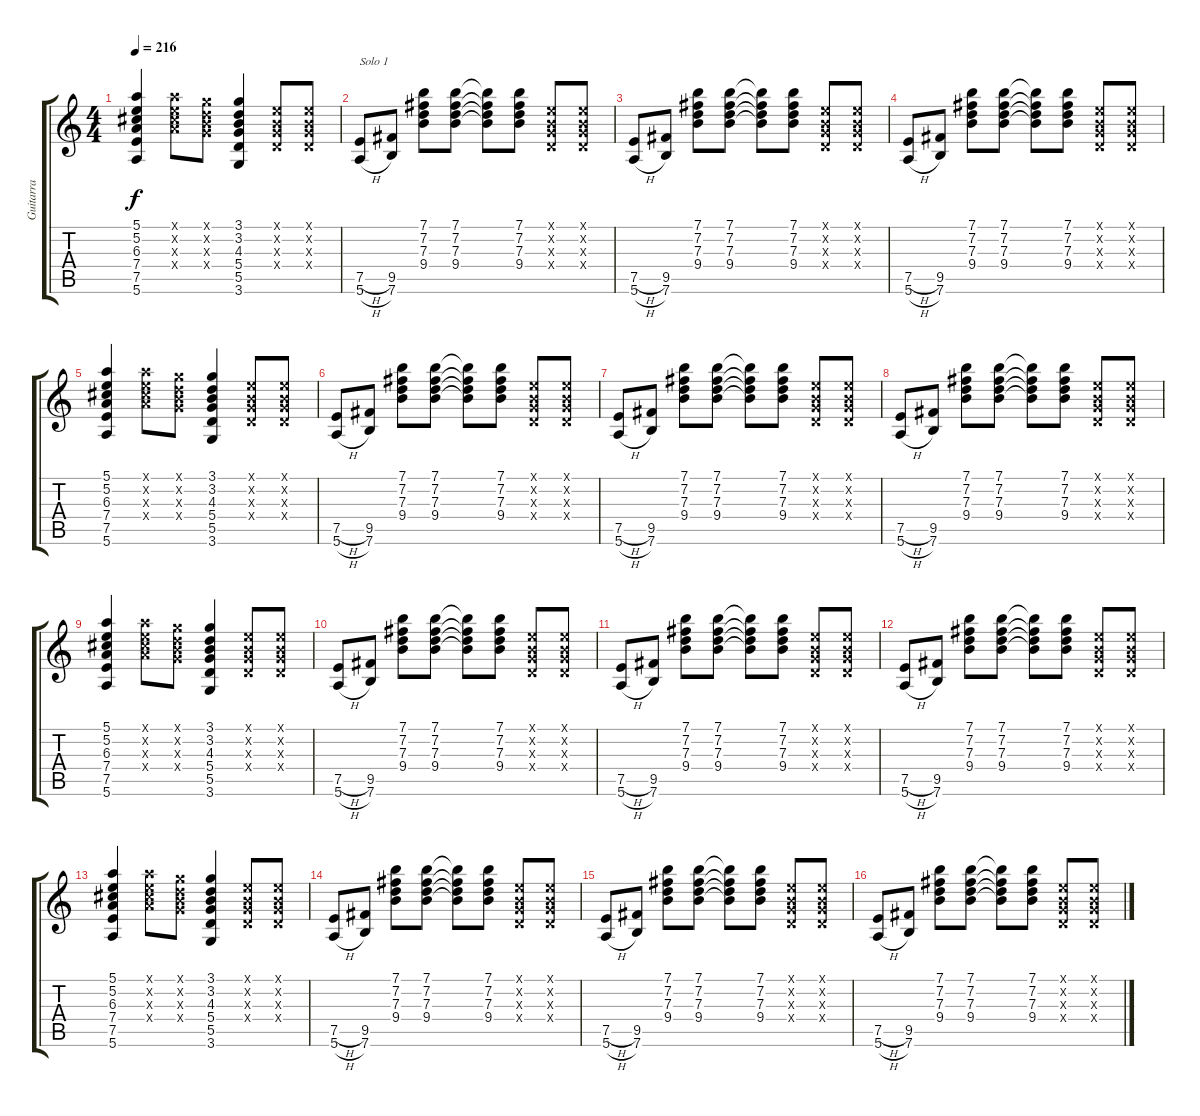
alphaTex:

\track ("Guitarra" "Guitarra") {instrument acousticguitarnylon}
\staff {score tabs}
\tuning (E4 B3 G3 D3 A2 E2) {hide}
\ts (4 4)
\tempo 216
\clef g2
\ks c
(5.1 5.2 6.3 7.4 7.5 5.6).4{dy f} (5.1{x} 5.2{x} 6.3{x} 7.4{x}).8 (3.1{x} 3.2{x} 4.3{x} 5.4{x}).8 (3.1 3.2 4.3 5.4 5.5 3.6).4 (0.1{x} 0.2{x} 0.3{x} 0.4{x}).8 (0.1{x} 0.2{x} 0.3{x} 0.4{x}).8 |
(7.5{h} 5.6{h}).8{txt "Solo 1"} (9.5 7.6).8 (7.1 7.2 7.3 9.4).8 (7.1 7.2 7.3 9.4).8 (7.1{t} 7.2{t} 7.3{t} 9.4{t}).8 (7.1 7.2 7.3 9.4).8 (0.1{x} 0.2{x} 0.3{x} 0.4{x}).8 (0.1{x} 0.2{x} 0.3{x} 0.4{x}).8 |
(7.5{h} 5.6{h}).8 (9.5 7.6).8 (7.1 7.2 7.3 9.4).8 (7.1 7.2 7.3 9.4).8 (7.1{t} 7.2{t} 7.3{t} 9.4{t}).8 (7.1 7.2 7.3 9.4).8 (0.1{x} 0.2{x} 0.3{x} 0.4{x}).8 (0.1{x} 0.2{x} 0.3{x} 0.4{x}).8 |
(7.5{h} 5.6{h}).8 (9.5 7.6).8 (7.1 7.2 7.3 9.4).8 (7.1 7.2 7.3 9.4).8 (7.1{t} 7.2{t} 7.3{t} 9.4{t}).8 (7.1 7.2 7.3 9.4).8 (0.1{x} 0.2{x} 0.3{x} 0.4{x}).8 (0.1{x} 0.2{x} 0.3{x} 0.4{x}).8 |
(5.1 5.2 6.3 7.4 7.5 5.6).4 (5.1{x} 5.2{x} 6.3{x} 7.4{x}).8 (3.1{x} 3.2{x} 4.3{x} 5.4{x}).8 (3.1 3.2 4.3 5.4 5.5 3.6).4 (0.1{x} 0.2{x} 0.3{x} 0.4{x}).8 (0.1{x} 0.2{x} 0.3{x} 0.4{x}).8 |
(7.5{h} 5.6{h}).8 (9.5 7.6).8 (7.1 7.2 7.3 9.4).8 (7.1 7.2 7.3 9.4).8 (7.1{t} 7.2{t} 7.3{t} 9.4{t}).8 (7.1 7.2 7.3 9.4).8 (0.1{x} 0.2{x} 0.3{x} 0.4{x}).8 (0.1{x} 0.2{x} 0.3{x} 0.4{x}).8 |
(7.5{h} 5.6{h}).8 (9.5 7.6).8 (7.1 7.2 7.3 9.4).8 (7.1 7.2 7.3 9.4).8 (7.1{t} 7.2{t} 7.3{t} 9.4{t}).8 (7.1 7.2 7.3 9.4).8 (0.1{x} 0.2{x} 0.3{x} 0.4{x}).8 (0.1{x} 0.2{x} 0.3{x} 0.4{x}).8 |
(7.5{h} 5.6{h}).8 (9.5 7.6).8 (7.1 7.2 7.3 9.4).8 (7.1 7.2 7.3 9.4).8 (7.1{t} 7.2{t} 7.3{t} 9.4{t}).8 (7.1 7.2 7.3 9.4).8 (0.1{x} 0.2{x} 0.3{x} 0.4{x}).8 (0.1{x} 0.2{x} 0.3{x} 0.4{x}).8 |
(5.1 5.2 6.3 7.4 7.5 5.6).4 (5.1{x} 5.2{x} 6.3{x} 7.4{x}).8 (3.1{x} 3.2{x} 4.3{x} 5.4{x}).8 (3.1 3.2 4.3 5.4 5.5 3.6).4 (0.1{x} 0.2{x} 0.3{x} 0.4{x}).8 (0.1{x} 0.2{x} 0.3{x} 0.4{x}).8 |
(7.5{h} 5.6{h}).8 (9.5 7.6).8 (7.1 7.2 7.3 9.4).8 (7.1 7.2 7.3 9.4).8 (7.1{t} 7.2{t} 7.3{t} 9.4{t}).8 (7.1 7.2 7.3 9.4).8 (0.1{x} 0.2{x} 0.3{x} 0.4{x}).8 (0.1{x} 0.2{x} 0.3{x} 0.4{x}).8 |
(7.5{h} 5.6{h}).8 (9.5 7.6).8 (7.1 7.2 7.3 9.4).8 (7.1 7.2 7.3 9.4).8 (7.1{t} 7.2{t} 7.3{t} 9.4{t}).8 (7.1 7.2 7.3 9.4).8 (0.1{x} 0.2{x} 0.3{x} 0.4{x}).8 (0.1{x} 0.2{x} 0.3{x} 0.4{x}).8 |
(7.5{h} 5.6{h}).8 (9.5 7.6).8 (7.1 7.2 7.3 9.4).8 (7.1 7.2 7.3 9.4).8 (7.1{t} 7.2{t} 7.3{t} 9.4{t}).8 (7.1 7.2 7.3 9.4).8 (0.1{x} 0.2{x} 0.3{x} 0.4{x}).8 (0.1{x} 0.2{x} 0.3{x} 0.4{x}).8 |
(5.1 5.2 6.3 7.4 7.5 5.6).4 (5.1{x} 5.2{x} 6.3{x} 7.4{x}).8 (3.1{x} 3.2{x} 4.3{x} 5.4{x}).8 (3.1 3.2 4.3 5.4 5.5 3.6).4 (0.1{x} 0.2{x} 0.3{x} 0.4{x}).8 (0.1{x} 0.2{x} 0.3{x} 0.4{x}).8 |
(7.5{h} 5.6{h}).8 (9.5 7.6).8 (7.1 7.2 7.3 9.4).8 (7.1 7.2 7.3 9.4).8 (7.1{t} 7.2{t} 7.3{t} 9.4{t}).8 (7.1 7.2 7.3 9.4).8 (0.1{x} 0.2{x} 0.3{x} 0.4{x}).8 (0.1{x} 0.2{x} 0.3{x} 0.4{x}).8 |
(7.5{h} 5.6{h}).8 (9.5 7.6).8 (7.1 7.2 7.3 9.4).8 (7.1 7.2 7.3 9.4).8 (7.1{t} 7.2{t} 7.3{t} 9.4{t}).8 (7.1 7.2 7.3 9.4).8 (0.1{x} 0.2{x} 0.3{x} 0.4{x}).8 (0.1{x} 0.2{x} 0.3{x} 0.4{x}).8 |
(7.5{h} 5.6{h}).8 (9.5 7.6).8 (7.1 7.2 7.3 9.4).8 (7.1 7.2 7.3 9.4).8 (7.1{t} 7.2{t} 7.3{t} 9.4{t}).8 (7.1 7.2 7.3 9.4).8 (0.1{x} 0.2{x} 0.3{x} 0.4{x}).8 (0.1{x} 0.2{x} 0.3{x} 0.4{x}).8
